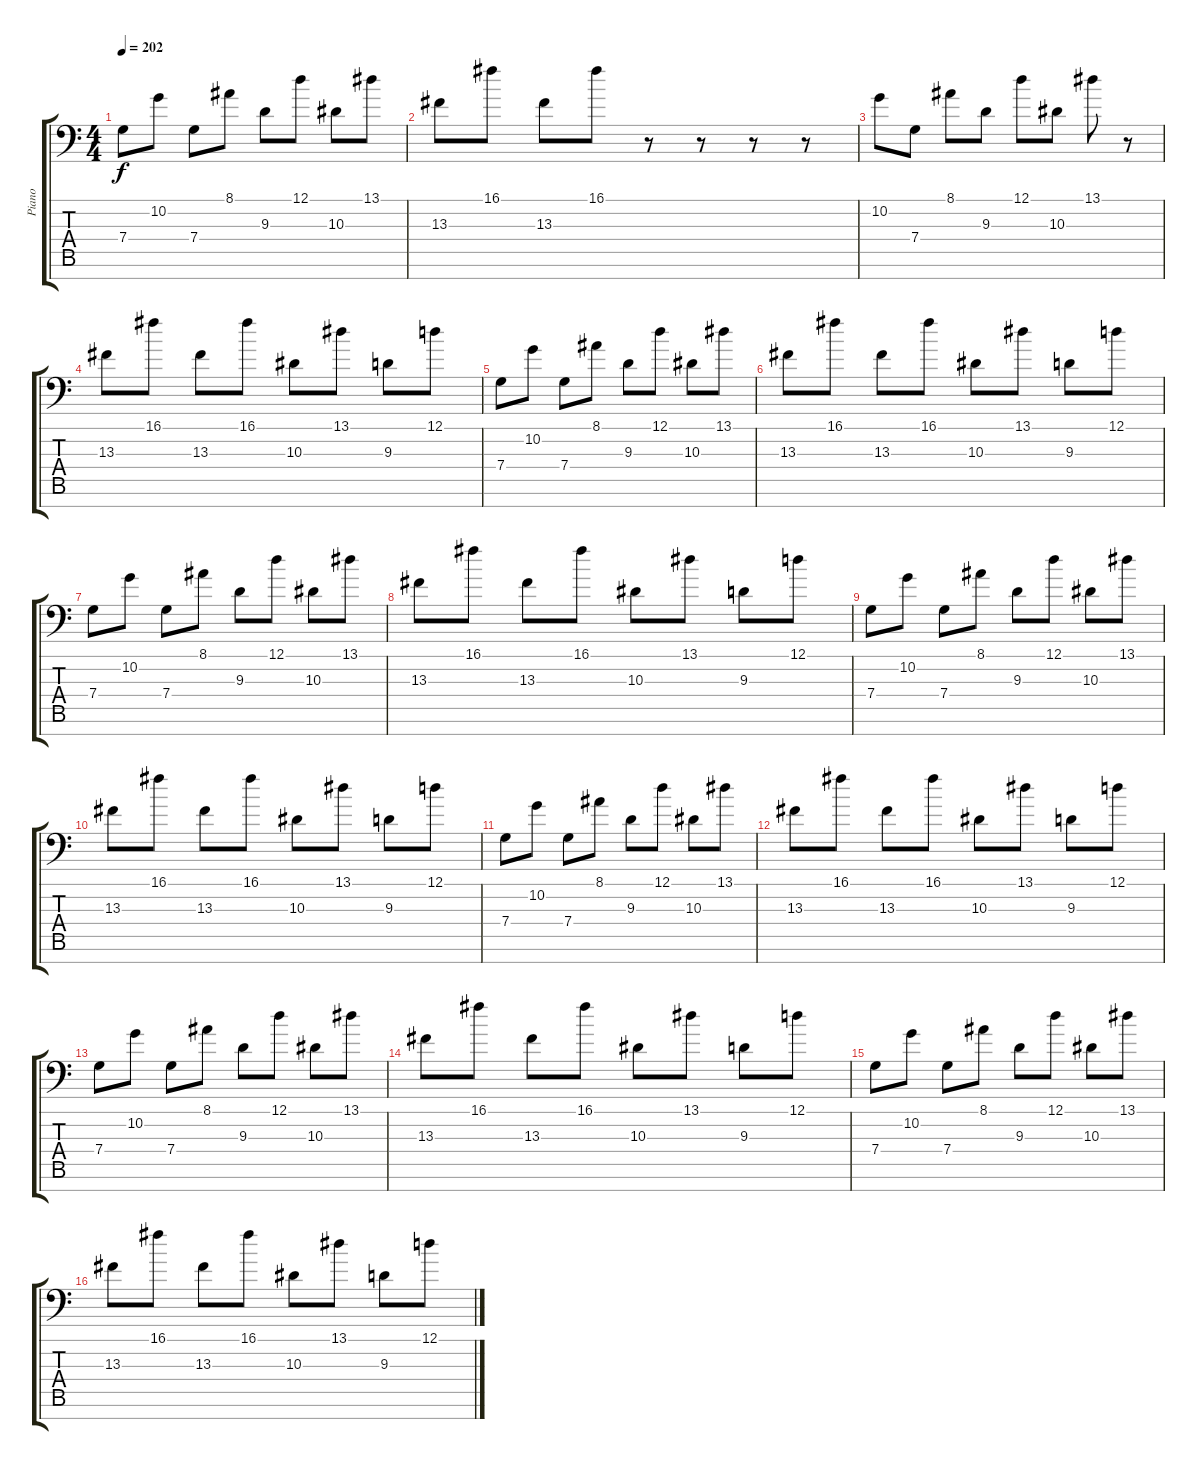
\track ("Piano" "Piano") {instrument vibraphone}
\staff {score tabs}
\tuning (D4 A3 F3 C3 G2 D2 G1) {hide}
\ts (4 4)
\tempo 202
\clef f4
\ks c
7.4.8{dy f} 10.2.8 7.4.8 8.1.8 9.3.8 12.1.8 10.3.8 13.1.8 |
13.3.8 16.1.8 13.3.8 16.1.8 r.8 r.8 r.8 r.8 |
10.2.8 7.4.8 8.1.8 9.3.8 12.1.8 10.3.8 13.1.8 r.8 |
13.3.8 16.1.8 13.3.8 16.1.8 10.3.8 13.1.8 9.3.8 12.1.8 |
7.4.8 10.2.8 7.4.8 8.1.8 9.3.8 12.1.8 10.3.8 13.1.8 |
13.3.8 16.1.8 13.3.8 16.1.8 10.3.8 13.1.8 9.3.8 12.1.8 |
7.4.8 10.2.8 7.4.8 8.1.8 9.3.8 12.1.8 10.3.8 13.1.8 |
13.3.8 16.1.8 13.3.8 16.1.8 10.3.8 13.1.8 9.3.8 12.1.8 |
7.4.8 10.2.8 7.4.8 8.1.8 9.3.8 12.1.8 10.3.8 13.1.8 |
13.3.8 16.1.8 13.3.8 16.1.8 10.3.8 13.1.8 9.3.8 12.1.8 |
7.4.8 10.2.8 7.4.8 8.1.8 9.3.8 12.1.8 10.3.8 13.1.8 |
13.3.8 16.1.8 13.3.8 16.1.8 10.3.8 13.1.8 9.3.8 12.1.8 |
7.4.8 10.2.8 7.4.8 8.1.8 9.3.8 12.1.8 10.3.8 13.1.8 |
13.3.8 16.1.8 13.3.8 16.1.8 10.3.8 13.1.8 9.3.8 12.1.8 |
7.4.8 10.2.8 7.4.8 8.1.8 9.3.8 12.1.8 10.3.8 13.1.8 |
13.3.8 16.1.8 13.3.8 16.1.8 10.3.8 13.1.8 9.3.8 12.1.8
